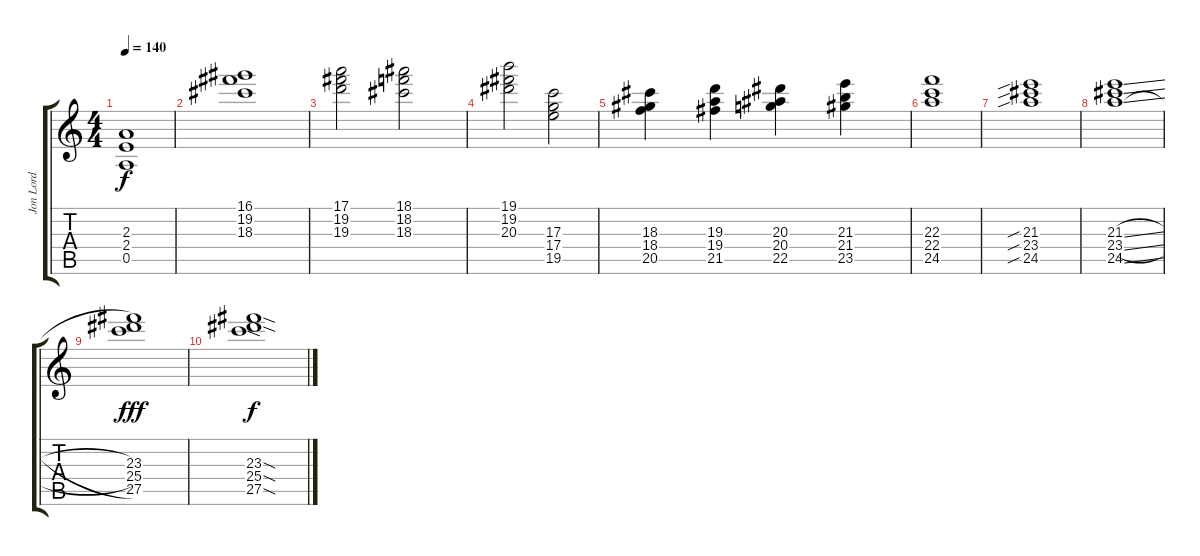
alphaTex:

\track ("Jon Lord" "Jon Lord") {instrument electricguitarjazz}
\staff {score tabs}
\tuning (E4 B3 G3 D3 A2 E2) {hide}
\ts (4 4)
\tempo 140
\clef g2
\ks c
(2.3 2.4 0.5).1{dy f} |
(16.1 19.2 18.3).1 |
(17.1 19.2 19.3).2 (18.1 18.2 18.3).2 |
(19.1 19.2 20.3).2 (17.3 17.4 19.5).2 |
(18.3 18.4 20.5).4 (19.3 19.4 21.5).4 (20.3 20.4 22.5).4 (21.3 21.4 23.5).4 |
(22.3 22.4 24.5).1 |
(21.3{sib} 23.4{sib} 24.5{sib}).1 |
(21.3{sl} 23.4{sl} 24.5{sl}).1 |
(23.3 25.4 27.5).1{dy fff} |
(23.3{sod} 25.4{sod} 27.5{sod}).1{dy f}
